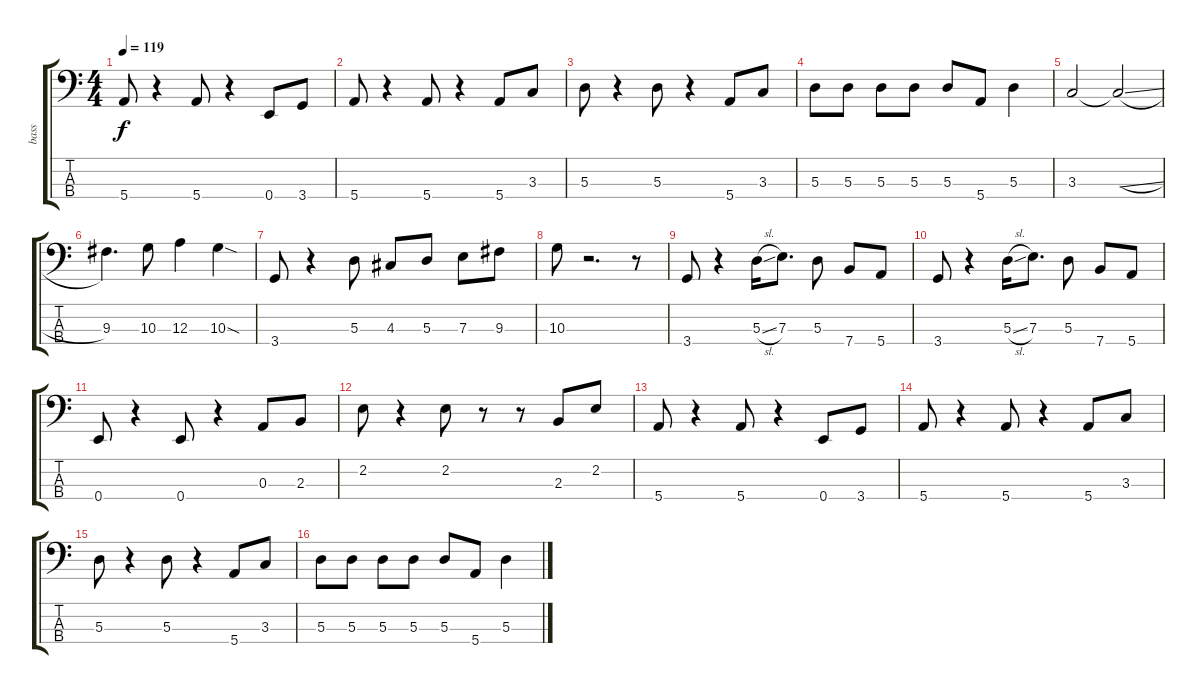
\track ("bass" "bass") {instrument electricbassfinger}
\staff {score tabs}
\tuning (G2 D2 A1 E1) {hide}
\ts (4 4)
\tempo 119
\clef f4
\ks c
5.4.8{dy f} r.4 5.4.8 r.4 0.4.8 3.4.8 |
5.4.8 r.4 5.4.8 r.4 5.4.8 3.3.8 |
5.3.8 r.4 5.3.8 r.4 5.4.8 3.3.8 |
5.3.8 5.3.8 5.3.8 5.3.8 5.3.8 5.4.8 5.3.4 |
3.3.2 3.3{sl t}.2 |
9.3.4{d} 10.3.8 12.3.4 10.3{sod}.4 |
3.4.8 r.4 5.3.8 4.3.8 5.3.8 7.3.8 9.3.8 |
10.3.8 r.2{d} r.8 |
3.4.8 r.4 5.3{sl}.16 7.3.8{d} 5.3.8 7.4.8 5.4.8 |
3.4.8 r.4 5.3{sl}.16 7.3.8{d} 5.3.8 7.4.8 5.4.8 |
0.4.8 r.4 0.4.8 r.4 0.3.8 2.3.8 |
2.2.8 r.4 2.2.8 r.8 r.8 2.3.8 2.2.8 |
5.4.8 r.4 5.4.8 r.4 0.4.8 3.4.8 |
5.4.8 r.4 5.4.8 r.4 5.4.8 3.3.8 |
5.3.8 r.4 5.3.8 r.4 5.4.8 3.3.8 |
5.3.8 5.3.8 5.3.8 5.3.8 5.3.8 5.4.8 5.3.4
